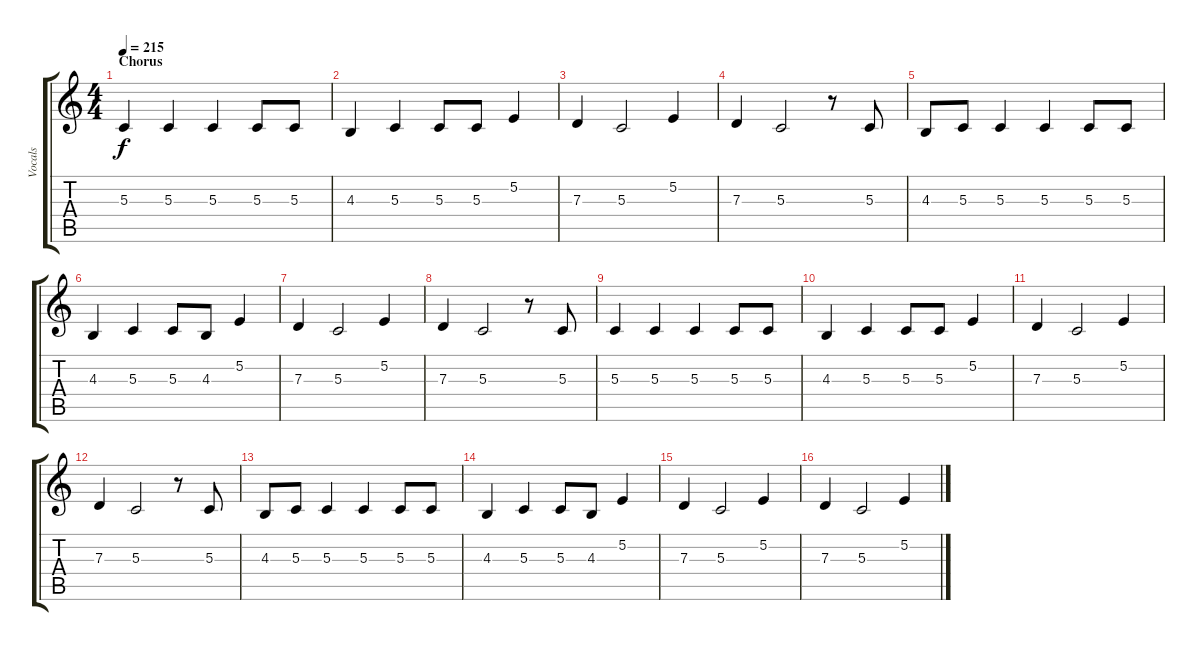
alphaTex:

\track ("Vocals" "Vocals") {instrument altosax}
\staff {score tabs}
\tuning (E4 B3 G3 D3 A2 E2) {hide}
\ts (4 4)
\section ("" "Chorus")
\tempo 215
\clef g2
\ks c
5.3.4{dy f} 5.3.4 5.3.4 5.3.8 5.3.8 |
4.3.4 5.3.4 5.3.8 5.3.8 5.2.4 |
7.3.4 5.3.2 5.2.4 |
7.3.4 5.3.2 r.8 5.3.8 |
4.3.8 5.3.8 5.3.4 5.3.4 5.3.8 5.3.8 |
4.3.4 5.3.4 5.3.8 4.3.8 5.2.4 |
7.3.4 5.3.2 5.2.4 |
7.3.4 5.3.2 r.8 5.3.8 |
5.3.4 5.3.4 5.3.4 5.3.8 5.3.8 |
4.3.4 5.3.4 5.3.8 5.3.8 5.2.4 |
7.3.4 5.3.2 5.2.4 |
7.3.4 5.3.2 r.8 5.3.8 |
4.3.8 5.3.8 5.3.4 5.3.4 5.3.8 5.3.8 |
4.3.4 5.3.4 5.3.8 4.3.8 5.2.4 |
7.3.4 5.3.2 5.2.4 |
7.3.4 5.3.2 5.2.4
